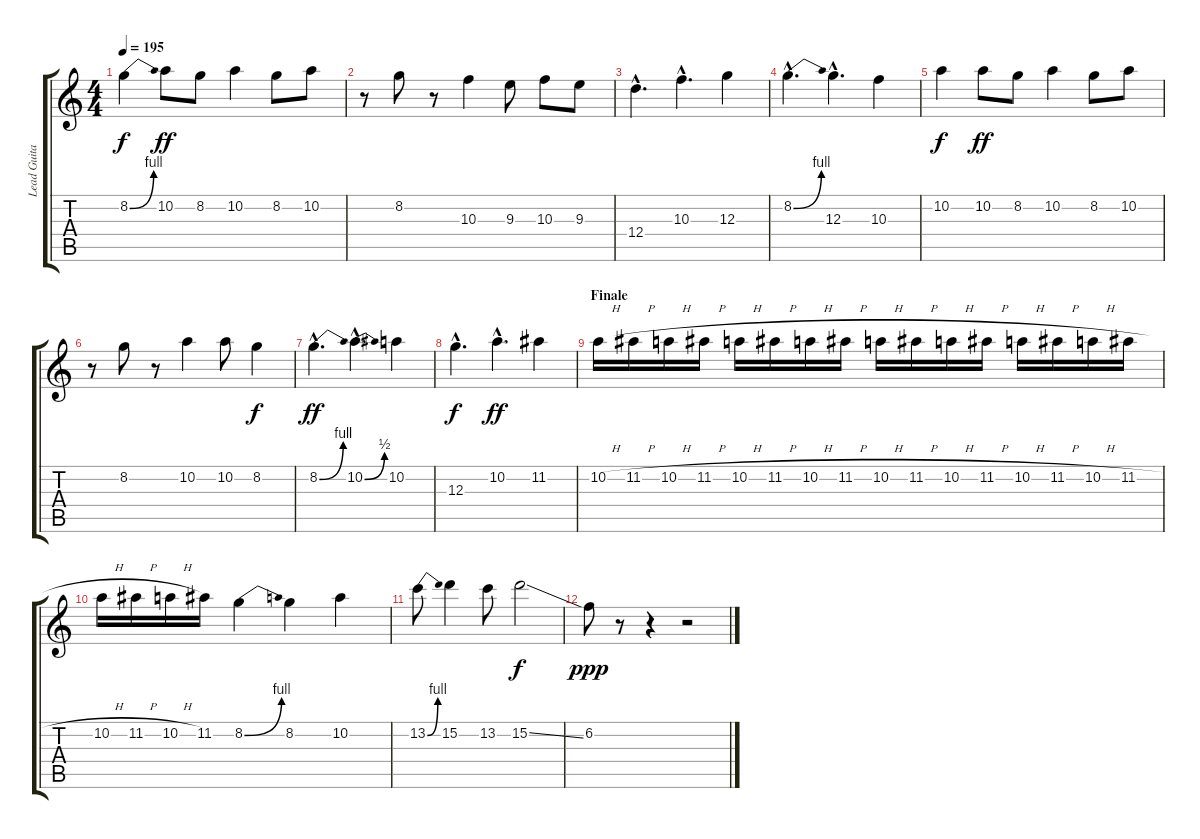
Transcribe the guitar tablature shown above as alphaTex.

\track ("Lead Guitar (Totman)" "Lead Guita") {instrument distortionguitar}
\staff {score tabs}
\tuning (E4 B3 G3 D3 A2 E2) {hide}
\ts (4 4)
\tempo 195
\clef g2
\ks c
8.2{be (bend 0 0 60 4)}.4{dy f} 10.2.8{dy ff} 8.2.8 10.2.4 8.2.8 10.2.8 |
r.8 8.2.8 r.8 10.3.4 9.3.8 10.3.8 9.3.8 |
12.4{hac}.4{d} 10.3{hac}.4{d} 12.3.4 |
8.2{be (bend 0 0 60 4) hac}.4{d} 12.3{hac}.4{d} 10.3.4 |
10.2.4{dy f} 10.2.8{dy ff} 8.2.8 10.2.4 8.2.8 10.2.8 |
r.8 8.2.8 r.8 10.2.4 10.2.8 8.2.4{dy f} |
8.2{be (bend 0 0 60 4) hac}.4{d dy ff} 10.2{be (bend 0 0 60 2) hac}.4{d} 10.2.4 |
12.3{hac}.4{d dy f} 10.2{hac}.4{d dy ff} 11.2.4 |
\section ("" "Finale")
10.2{h}.16 11.2{h}.16 10.2{h}.16 11.2{h}.16 10.2{h}.16 11.2{h}.16 10.2{h}.16 11.2{h}.16 10.2{h}.16 11.2{h}.16 10.2{h}.16 11.2{h}.16 10.2{h}.16 11.2{h}.16 10.2{h}.16 11.2{h}.16 |
10.2{h}.16 11.2{h}.16 10.2{h}.16 11.2.16 8.2{be (bend 0 0 60 4)}.4 8.2.4 10.2.4 |
13.2{be (bend 0 0 60 4)}.8 15.2.4 13.2.8 15.2{ss}.2{dy f} |
6.2.8{dy ppp} r.8 r.4 r.2
